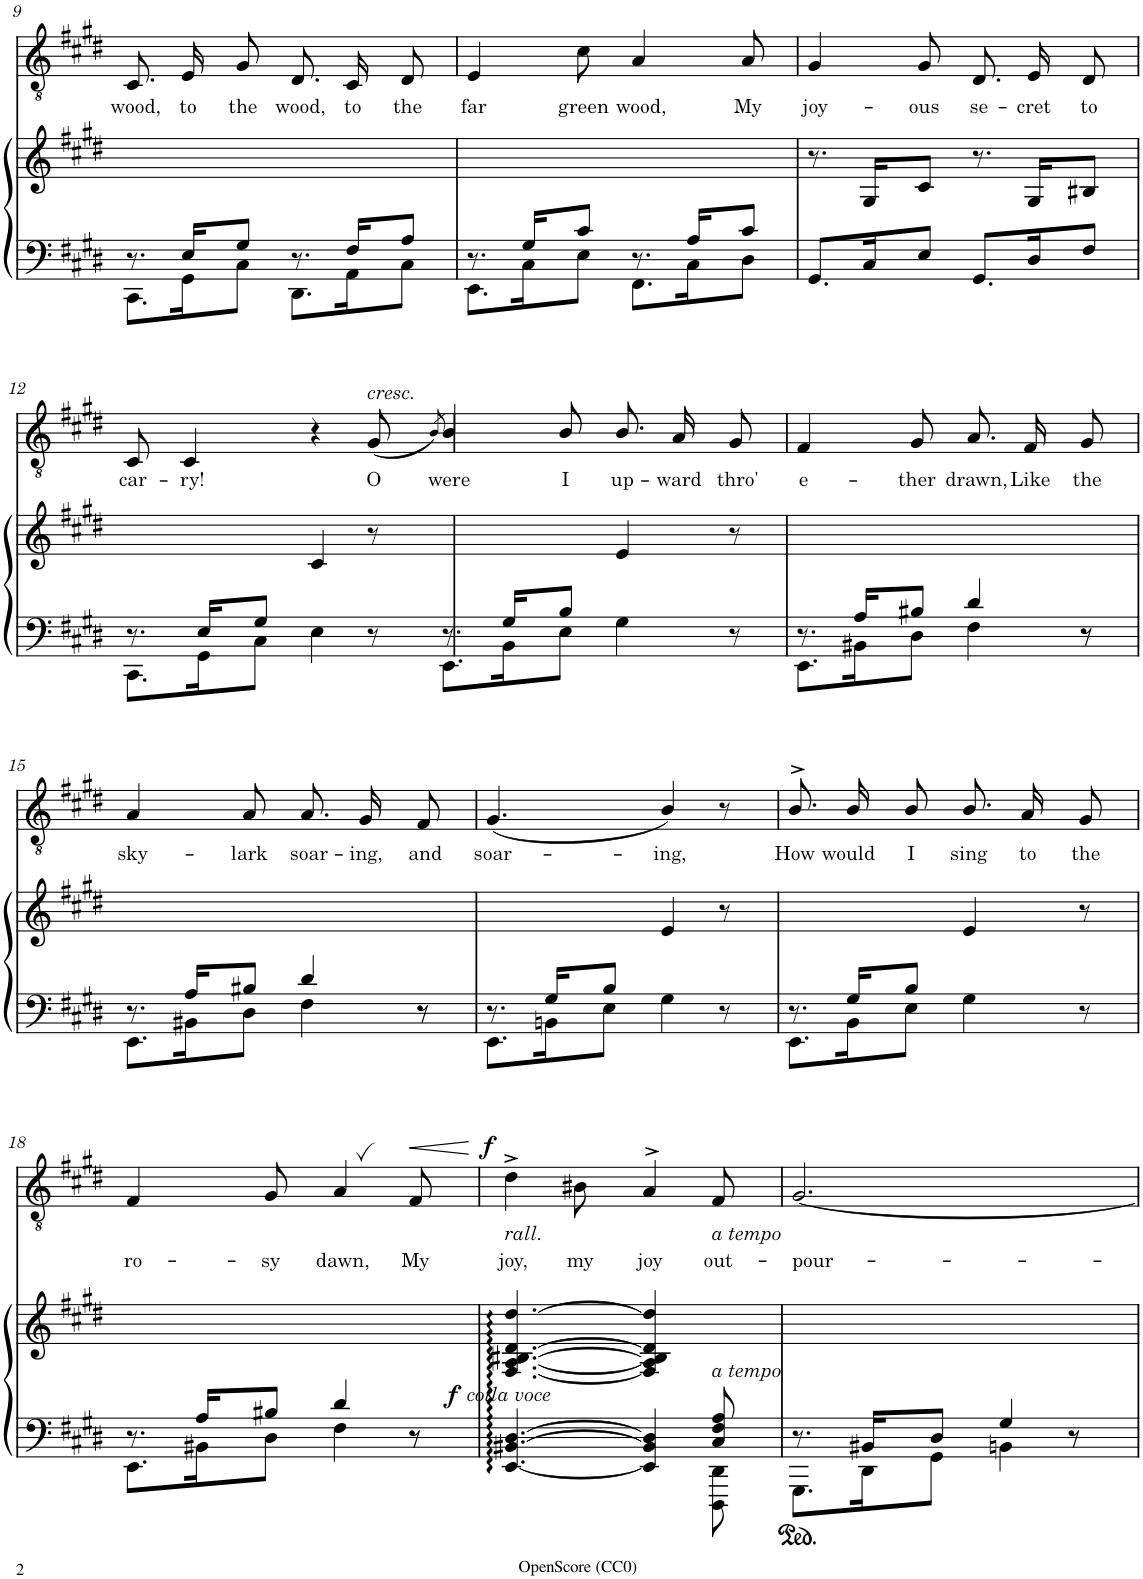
**kern	**kern	**dynam	**kern	**text	**dynam
*part2	*part2	*part2	*part1	*part1	*part1
*staff3	*staff2	*staff2/3	*staff1	*staff1	*staff1
*I"Piano	*	*	*I"Baritone	*	*
*I'Pno	*	*	*	*	*
!!LO:PB:g=z
*clefF4	*clefG2	*	*clefGv2	*	*
*k[f#c#g#d#]	*k[f#c#g#d#]	*	*k[f#c#g#d#]	*	*
*M6/8	*M6/8	*	*M6/8	*	*
=9	=9	=9	=9	=9	=9
*^	*	*	*	*	*
!	!	!	!	!	!LO:LY:b	!
8.ryy	8.CC#\L	8.r	.	8.C#/L	wood,	.
!	!	!	!	!	!LO:LY:b	!
16E/KL	16GG#\K	8.ryy	.	16E/K	to	.
!	!	!	!	!	!LO:LY:b	!
8G#/J	8C#\J	.	.	8G#/J	the	.
!	!	!	!	!	!LO:LY:b	!
8.ryy	8.DD#\L	8.r	.	8.D#/L	wood,	.
!	!	!	!	!	!LO:LY:b	!
16F#/KL	16AA\K	8.ryy	.	16C#/K	to	.
!	!	!	!	!	!LO:LY:b	!
8A/J	8C#\J	.	.	8D#/J	the	.
=10	=10	=10	=10	=10	=10	=10
!	!	!	!	!	!LO:LY:b	!
8.ryy	8.EE\L	8.r	.	4E/	far	.
16G#/KL	16C#\K	8.ryy	.	.	.	.
!	!	!	!	!	!LO:LY:b	!
8c#/J	8E\J	.	.	8c#\	green	.
!	!	!	!	!	!LO:LY:b	!
8.ryy	8.FF#\L	8.r	.	4A/	wood,	.
16A/KL	16C#\K	8.ryy	.	.	.	.
!	!	!	!	!	!LO:LY:b	!
8c#/J	8D#\J	.	.	8A/	My	.
=11	=11	=11	=11	=11	=11	=11
!	!	!	!	!	!LO:LY:b	!
*v	*v	*	*	*	*	*
8.GG#/L	8.r	.	4G#/	joy-	.
16C#/K	16G#/KL	.	.	.	.
!	!	!	!	!LO:LY:b	!
8E/J	8c#/J	.	8G#/	-ous	.
!	!	!	!	!LO:LY:b	!
8.GG#/L	8.r	.	8.D#/L	se-	.
!	!	!	!	!LO:LY:b	!
16D#/K	16G#/KL	.	16E/K	-cret	.
!	!	!	!	!LO:LY:b	!
8F#/J	8B#X/J	.	8D#/J	to	.
!!LO:LB:g=z
=12	=12	=12	=12	=12	=12
*^	*	*	*	*	*
!	!	!	!	!	!LO:LY:b	!
8.ryy	8.CC#\L	8.r	.	8C#/	car-	.
!	!	!	!	!	!LO:LY:b	!
.	.	.	.	4C#/	-ry!	.
16E/KL	16GG#\K	8.ryy	.	.	.	.
8G#/J	8C#\J	.	.	.	.	.
4.ryy	4E\	4c#/	.	4r	.	.
!	!	!	!	!LO:TX:a:i:t=cresc.	!	!
!	!	!	!	!	!LO:LY:b	!
.	8r	8r	.	(8G#/	O	.
=13	=13	=13	=13	=13	=13	=13
.	.	.	.	8qB/)	.	.
!	!	!	!	!	!LO:LY:b	!
8.ryy	8.EE\L	8.r	.	4B/	were	.
16G#/KL	16BB\K	8.ryy	.	.	.	.
!	!	!	!	!	!LO:LY:b	!
8B/J	8E\J	.	.	8B/	I	.
!	!	!	!	!	!LO:LY:b	!
4.ryy	4G#\	4e/	.	8.B/L	up-	.
!	!	!	!	!	!LO:LY:b	!
.	.	.	.	16A/K	-ward	.
!	!	!	!	!	!LO:LY:b	!
.	8r	8r	.	8G#/J	thro'	.
=14	=14	=14	=14	=14	=14	=14
!	!	!	!	!	!LO:LY:b	!
8.ryy	8.EE\L	8.r	.	4F#/	e-	.
16A/KL	16BB#X\K	4..ryy	.	.	.	.
!	!	!	!	!	!LO:LY:b	!
8B#X/J	8D#\J	.	.	8G#/	-ther	.
!	!	!	!	!	!LO:LY:b	!
4d#/	4F#\	.	.	8.A/L	drawn,	.
!	!	!	!	!	!LO:LY:b	!
.	.	.	.	16F#/K	Like	.
!	!	!	!	!	!LO:LY:b	!
8ryy	8r	8r	.	8G#/J	the	.
!!LO:LB:g=z
=15	=15	=15	=15	=15	=15	=15
!	!	!	!	!	!LO:LY:b	!
8.ryy	8.EE\L	8.r	.	4A/	sky-	.
16A/KL	16BB#X\K	4..ryy	.	.	.	.
!	!	!	!	!	!LO:LY:b	!
8B#X/J	8D#\J	.	.	8A/	-lark	.
!	!	!	!	!	!LO:LY:b	!
4d#/	4F#\	.	.	8.A/L	soar-	.
!	!	!	!	!	!LO:LY:b	!
.	.	.	.	16G#/K	-ing,	.
!	!	!	!	!	!LO:LY:b	!
8ryy	8r	8r	.	8F#/J	and	.
=16	=16	=16	=16	=16	=16	=16
!	!	!	!	!	!LO:LY:b	!
8.ryy	8.EE\L	8.r	.	(4.G#/	soar-	.
16G#/KL	16BBn\K	8.ryy	.	.	.	.
8B/J	8E\J	.	.	.	.	.
!	!	!	!	!	!LO:LY:b	!
4.ryy	4G#\	4e/	.	4B/)	-ing,	.
.	8r	8r	.	8r	.	.
=17	=17	=17	=17	=17	=17	=17
!	!	!	!	!	!LO:LY:b	!
8.ryy	8.EE\L	8.r	.	8.B^>/L	How	.
!	!	!	!	!	!LO:LY:b	!
16G#/KL	16BB\K	8.ryy	.	16B/K	would	.
!	!	!	!	!	!LO:LY:b	!
8B/J	8E\J	.	.	8B/J	I	.
!	!	!	!	!	!LO:LY:b	!
4.ryy	4G#\	4e/	.	8.B/L	sing	.
!	!	!	!	!	!LO:LY:b	!
.	.	.	.	16A/K	to	.
!	!	!	!	!	!LO:LY:b	!
.	8r	8r	.	8G#/J	the	.
!!LO:LB:g=z
=18	=18	=18	=18	=18	=18	=18
!	!	!	!	!	!LO:LY:b	!
8.ryy	8.EE\L	8.r	.	4F#/	ro-	.
16A/KL	16BB#X\K	4..ryy	.	.	.	.
!	!	!	!	!	!LO:LY:b	!
8B#X/J	8D#\J	.	.	8G#/	-sy	.
!	!	!	!	!	!LO:LY:b	!
4d#/	4F#\	.	.	4A,/	dawn,	.
!	!	!	!	!	!LO:LY:b	!LO:HP:b
8ryy	8r	8r	.	8F#/	My	<
*v	*v	*	*	*	*	*
.	.	.	.	.	[
=19	=19	=19	=19	=19	=19
*^	*	*	*	*	*
!	!	!	!	!LO:TX:b:i:t=rall.	!	!
!	!	!	!LO:DY:b	!	!LO:LY:b	!
!	!	!	!LO:DY:n=1:b	!	!	!LO:DY:a
8ryy	[4.EE/ [>4.BB#X/ [4.D#/	[4.F#/ [4.A/ [>4.B#X/ [>4.d#/ [4.dd#/	f other-dynamics	4d#^\	joy,	f
!	!	!	!	!	!LO:LY:b	!
.	.	.	.	8B#X\	my	.
!	!	!	!	!	!LO:LY:b	!
.	4EE/] 4BB#/] 4D#/]	4F#/] 4A/] 4B#/] 4d#/] 4dd#/]	.	4A^>/	joy	.
!	!	!	!	!LO:TX:b:i:t=a tempo	!	!
!	!	!LO:TX:b:i:t=a tempo	!	!	!	!
!	!	!	!	!	!LO:LY:b	!
8C#/ 8F#/ 8A/	8DDD#\ 8DD#\	8ryy	.	8F#/	out-	.
=20	=20	=20	=20	=20	=20	=20
!	!	!	!	!	!LO:LY:b	!
8.ryy	8.GGG#\L	8.r	.	[2.G#/	-pour-	.
16BB#X/KL	16DD#\K	4..ryy	.	.	.	.
8D#/J	8GG#\J	.	.	.	.	.
4G#/	4BBn\	.	.	.	.	.
8ryy	8r	8r	.	.	.	.
*v	*v	*	*	*	*	*
=	=	=	=	=	=
*-	*-	*-	*-	*-	*-
